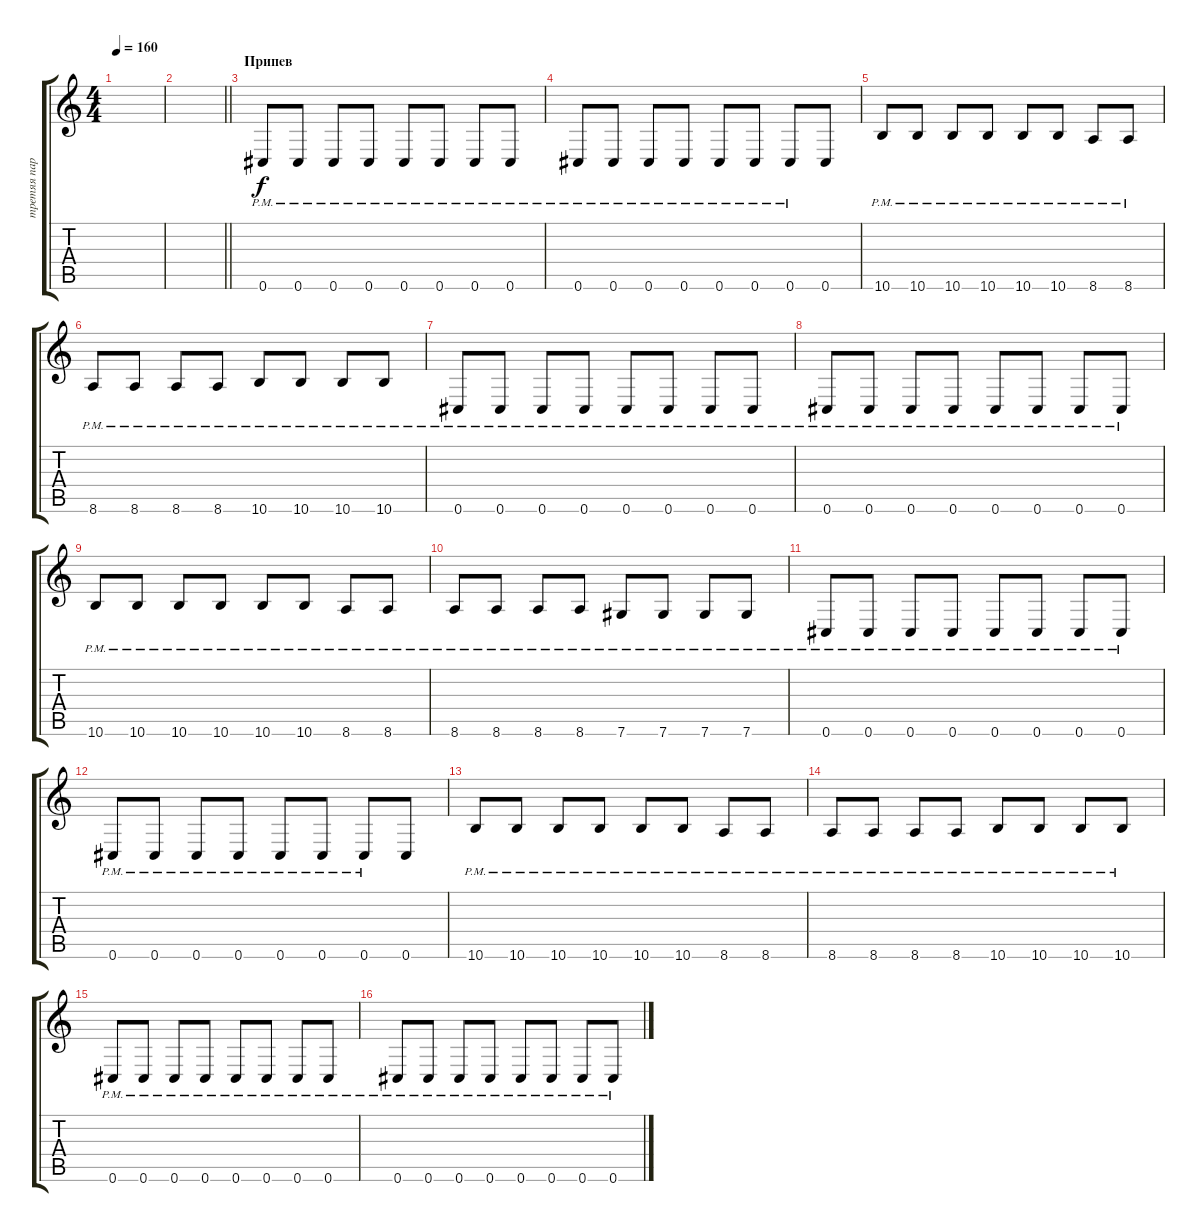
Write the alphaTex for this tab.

\track ("третяя партия , оно же СОЛО" "третяя пар") {instrument distortionguitar}
\staff {score tabs}
\tuning (Eb4 Bb3 Gb3 Db3 Ab2 Db2) {hide}
\ts (4 4)
\tempo 160
\clef g2
\ks c
|
\barLineRight lightlight
|
\section ("" "Припев")
0.6{pm}.8 0.6{pm}.8 0.6{pm}.8 0.6{pm}.8 0.6{pm}.8 0.6{pm}.8 0.6{pm}.8 0.6{pm}.8 |
0.6{pm}.8 0.6{pm}.8 0.6{pm}.8 0.6{pm}.8 0.6{pm}.8 0.6{pm}.8 0.6{pm}.8 0.6.8 |
10.6{pm}.8 10.6{pm}.8 10.6{pm}.8 10.6{pm}.8 10.6{pm}.8 10.6{pm}.8 8.6{pm}.8 8.6{pm}.8 |
8.6{pm}.8 8.6{pm}.8 8.6{pm}.8 8.6{pm}.8 10.6{pm}.8 10.6{pm}.8 10.6{pm}.8 10.6{pm}.8 |
0.6{pm}.8 0.6{pm}.8 0.6{pm}.8 0.6{pm}.8 0.6{pm}.8 0.6{pm}.8 0.6{pm}.8 0.6{pm}.8 |
0.6{pm}.8 0.6{pm}.8 0.6{pm}.8 0.6{pm}.8 0.6{pm}.8 0.6{pm}.8 0.6{pm}.8 0.6{pm}.8 |
10.6{pm}.8 10.6{pm}.8 10.6{pm}.8 10.6{pm}.8 10.6{pm}.8 10.6{pm}.8 8.6{pm}.8 8.6{pm}.8 |
8.6{pm}.8 8.6{pm}.8 8.6{pm}.8 8.6{pm}.8 7.6{pm}.8 7.6{pm}.8 7.6{pm}.8 7.6{pm}.8 |
0.6{pm}.8 0.6{pm}.8 0.6{pm}.8 0.6{pm}.8 0.6{pm}.8 0.6{pm}.8 0.6{pm}.8 0.6{pm}.8 |
0.6{pm}.8 0.6{pm}.8 0.6{pm}.8 0.6{pm}.8 0.6{pm}.8 0.6{pm}.8 0.6{pm}.8 0.6.8 |
10.6{pm}.8 10.6{pm}.8 10.6{pm}.8 10.6{pm}.8 10.6{pm}.8 10.6{pm}.8 8.6{pm}.8 8.6{pm}.8 |
8.6{pm}.8 8.6{pm}.8 8.6{pm}.8 8.6{pm}.8 10.6{pm}.8 10.6{pm}.8 10.6{pm}.8 10.6{pm}.8 |
0.6{pm}.8 0.6{pm}.8 0.6{pm}.8 0.6{pm}.8 0.6{pm}.8 0.6{pm}.8 0.6{pm}.8 0.6{pm}.8 |
0.6{pm}.8 0.6{pm}.8 0.6{pm}.8 0.6{pm}.8 0.6{pm}.8 0.6{pm}.8 0.6{pm}.8 0.6{pm}.8
